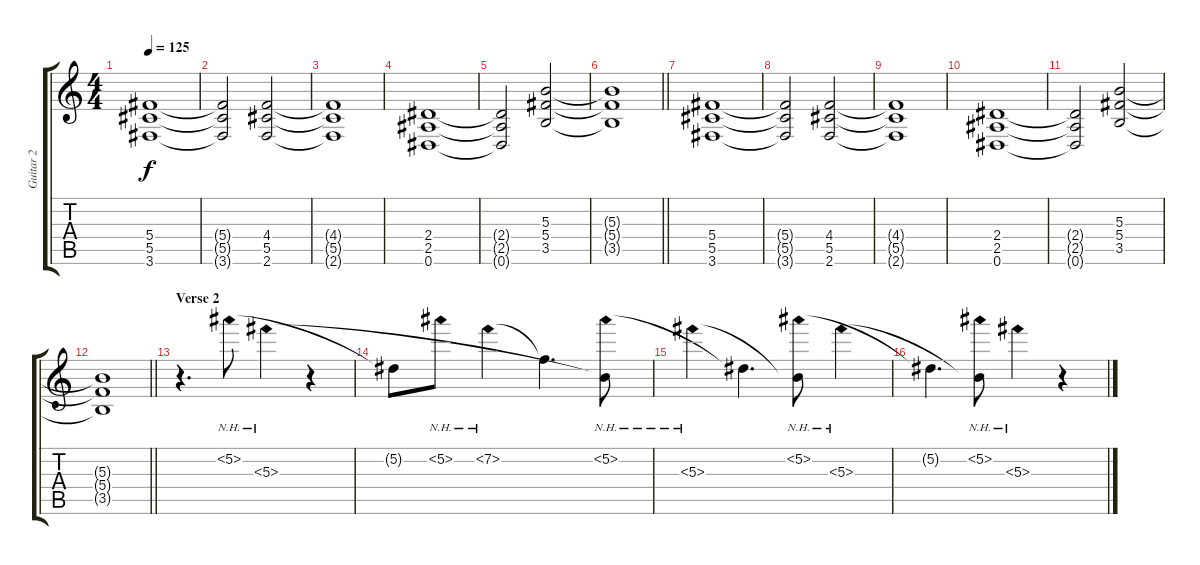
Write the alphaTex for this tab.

\track ("Guitar 2" "Guitar 2") {instrument acousticguitarsteel}
\staff {score tabs}
\tuning (Eb4 Bb3 Gb3 Db3 Ab2 Eb2) {hide}
\ts (4 4)
\tempo 125
\clef g2
\ks c
(5.4 5.5 3.6).1{dy f volume 11 instrument distortionguitar} |
(5.4{t} 5.5{t} 3.6{t}).2 (4.4 5.5 2.6).2 |
(4.4{t} 5.5{t} 2.6{t}).1 |
(2.4 2.5 0.6).1 |
(2.4{t} 2.5{t} 0.6{t}).2 (5.3 5.4 3.5).2 |
\barLineRight lightlight
(5.3{t} 5.4{t} 3.5{t}).1 |
\section ("" "")
(5.4 5.5 3.6).1{volume 11 instrument distortionguitar} |
(5.4{t} 5.5{t} 3.6{t}).2 (4.4 5.5 2.6).2 |
(4.4{t} 5.5{t} 2.6{t}).1 |
(2.4 2.5 0.6).1 |
(2.4{t} 2.5{t} 0.6{t}).2 (5.3 5.4 3.5).2 |
\barLineRight lightlight
(5.3{t} 5.4{t} 3.5{t}).1 |
\section ("" "Verse 2")
r.4{d volume 7 instrument acousticguitarsteel} 5.2{nh}.8 5.3{nh}.4 r.4 |
5.2{t}.8 5.2{nh}.8 7.2{nh}.4 7.2{t}.4{d} (5.2{nh} 5.3{t}).8 |
5.3{nh}.4 5.2{t}.4{d} (5.2{nh} 5.3{t}).8 5.3{nh}.4 |
5.2{t}.4{d} (5.2{nh} 5.3{t}).8 5.3{nh}.4 r.4
